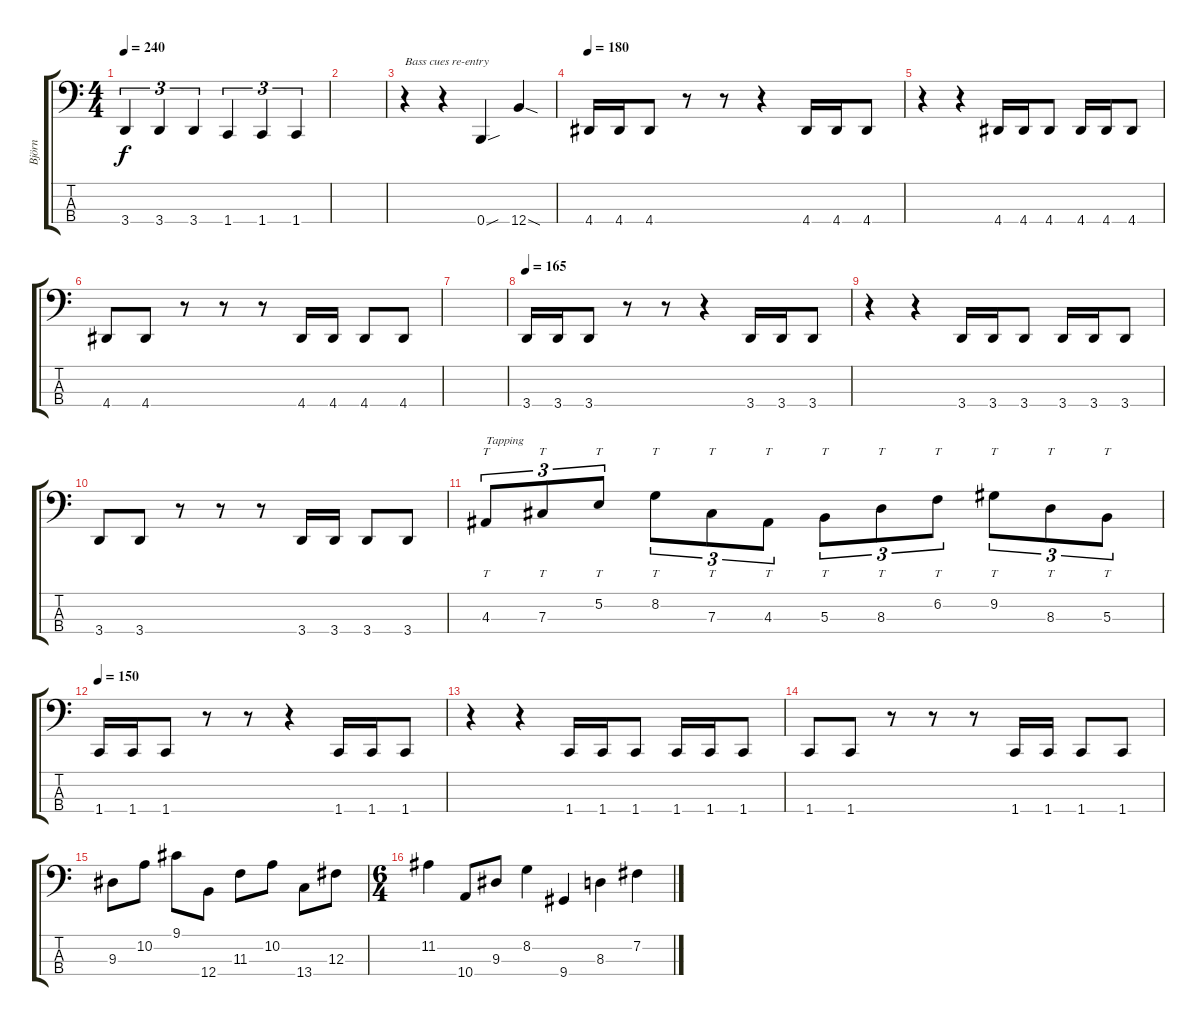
\track ("Björn" "Björn") {instrument electricbassfinger}
\staff {score tabs}
\tuning (E2 B1 Gb1 B0) {hide}
\ts (4 4)
\tempo 240
\clef f4
\ks c
3.4.4{tu (3 2) dy f} 3.4.4{tu (3 2)} 3.4.4{tu (3 2)} 1.4.4{tu (3 2)} 1.4.4{tu (3 2)} 1.4.4{tu (3 2)} |
|
r.4{txt "Bass cues re-entry"} r.4 0.4{sou}.4 12.4{sod}.4 |
\tempo 160
\tempo 180
4.4.16 4.4.16 4.4.8 r.8 r.8 r.4 4.4.16 4.4.16 4.4.8 |
r.4 r.4 4.4.16 4.4.16 4.4.8 4.4.16 4.4.16 4.4.8 |
4.4.8 4.4.8 r.8 r.8 r.8 4.4.16 4.4.16 4.4.8 4.4.8 |
|
\tempo 160
\tempo 165
3.4.16 3.4.16 3.4.8 r.8 r.8 r.4 3.4.16 3.4.16 3.4.8 |
r.4 r.4 3.4.16 3.4.16 3.4.8 3.4.16 3.4.16 3.4.8 |
3.4.8 3.4.8 r.8 r.8 r.8 3.4.16 3.4.16 3.4.8 3.4.8 |
4.3.8{tt tu (3 2) txt "Tapping"} 7.3.8{tt tu (3 2)} 5.2.8{tt tu (3 2)} 8.2.8{tt tu (3 2)} 7.3.8{tt tu (3 2)} 4.3.8{tt tu (3 2)} 5.3.8{tt tu (3 2)} 8.3.8{tt tu (3 2)} 6.2.8{tt tu (3 2)} 9.2.8{tt tu (3 2)} 8.3.8{tt tu (3 2)} 5.3.8{tt tu (3 2)} |
\tempo 160
\tempo 150
1.4.16 1.4.16 1.4.8 r.8 r.8 r.4 1.4.16 1.4.16 1.4.8 |
r.4 r.4 1.4.16 1.4.16 1.4.8 1.4.16 1.4.16 1.4.8 |
1.4.8 1.4.8 r.8 r.8 r.8 1.4.16 1.4.16 1.4.8 1.4.8 |
9.3.8 10.2.8 9.1.8 12.4.8 11.3.8 10.2.8 13.4.8 12.3.8 |
\ts (6 4)
11.2.4 10.4.8 9.3.8 8.2.4 9.4.4 8.3.4 7.2.4
